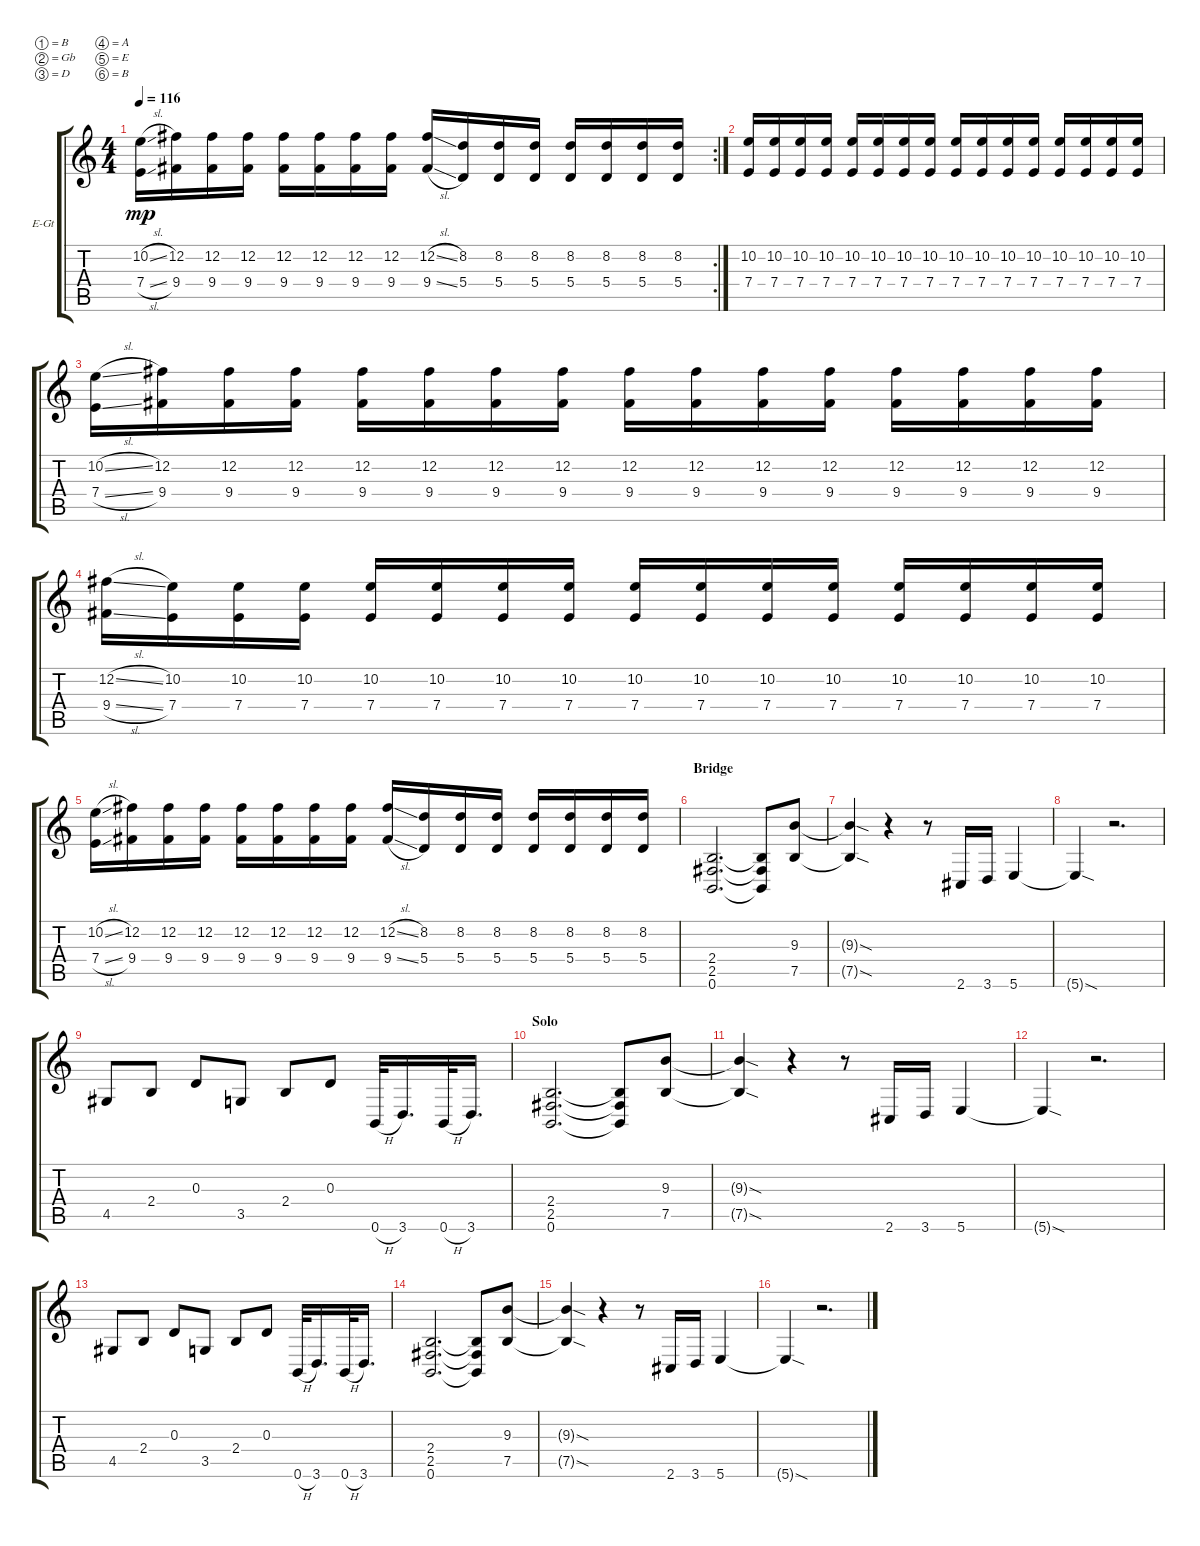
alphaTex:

\bracketExtendMode groupsimilarinstruments
\firstSystemTrackNameOrientation horizontal
\otherSystemsTrackNameOrientation horizontal
\track ("Electric Guitar 1" "E-Gt") {instrument distortionguitar}
\staff {score tabs}
\tuning (B3 Gb3 D3 A2 E2 B1)
\rc 2
\ts (4 4)
\tempo 116
\clef g2
\ks c
(7.4{sl} 10.2{sl}).16{dy mp} (12.2 9.4).16 (12.2 9.4).16 (12.2 9.4).16 (12.2 9.4).16 (12.2 9.4).16 (12.2 9.4).16 (12.2 9.4).16 (12.2{sl} 9.4{sl}).16 (5.4 8.2).16 (5.4 8.2).16 (5.4 8.2).16 (5.4 8.2).16 (5.4 8.2).16 (5.4 8.2).16 (5.4 8.2).16 |
(7.4 10.2).16 (7.4 10.2).16 (7.4 10.2).16 (7.4 10.2).16 (7.4 10.2).16 (7.4 10.2).16 (7.4 10.2).16 (7.4 10.2).16 (7.4 10.2).16 (7.4 10.2).16 (7.4 10.2).16 (7.4 10.2).16 (7.4 10.2).16 (7.4 10.2).16 (7.4 10.2).16 (7.4 10.2).16 |
(7.4{sl} 10.2{sl}).16 (12.2 9.4).16 (12.2 9.4).16 (12.2 9.4).16 (12.2 9.4).16 (12.2 9.4).16 (12.2 9.4).16 (12.2 9.4).16 (12.2 9.4).16 (12.2 9.4).16 (12.2 9.4).16 (12.2 9.4).16 (12.2 9.4).16 (12.2 9.4).16 (12.2 9.4).16 (12.2 9.4).16 |
(9.4{sl} 12.2{sl}).16 (7.4 10.2).16 (7.4 10.2).16 (7.4 10.2).16 (7.4 10.2).16 (7.4 10.2).16 (7.4 10.2).16 (7.4 10.2).16 (7.4 10.2).16 (7.4 10.2).16 (7.4 10.2).16 (7.4 10.2).16 (7.4 10.2).16 (7.4 10.2).16 (7.4 10.2).16 (7.4 10.2).16 |
(7.4{sl} 10.2{sl}).16 (12.2 9.4).16 (12.2 9.4).16 (12.2 9.4).16 (12.2 9.4).16 (12.2 9.4).16 (12.2 9.4).16 (12.2 9.4).16 (12.2{sl} 9.4{sl}).16 (5.4 8.2).16 (5.4 8.2).16 (5.4 8.2).16 (5.4 8.2).16 (5.4 8.2).16 (5.4 8.2).16 (5.4 8.2).16 |
\section ("" "Bridge")
(0.6 2.5 2.4).2{d} (2.4{t} 2.5{t} 0.6{t}).8 (7.5 9.3).8 |
(9.3{sod t} 7.5{sod t}).4 r.4 r.8 2.6.16 3.6.16 5.6.4 |
5.6{sod t}.4 r.2{d} |
4.5.8 2.4.8 0.3.8 3.5.8 2.4.8 0.3.8 0.6{h}.32 3.6.16{d} 0.6{h}.32 3.6.16{d} |
\section ("" "Solo")
(0.6 2.5 2.4).2{d} (2.4{t} 2.5{t} 0.6{t}).8 (7.5 9.3).8 |
(9.3{sod t} 7.5{sod t}).4 r.4 r.8 2.6.16 3.6.16 5.6.4 |
5.6{sod t}.4 r.2{d} |
4.5.8 2.4.8 0.3.8 3.5.8 2.4.8 0.3.8 0.6{h}.32 3.6.16{d} 0.6{h}.32 3.6.16{d} |
(0.6 2.5 2.4).2{d} (2.4{t} 2.5{t} 0.6{t}).8 (7.5 9.3).8 |
(9.3{sod t} 7.5{sod t}).4 r.4 r.8 2.6.16 3.6.16 5.6.4 |
5.6{sod t}.4 r.2{d}
